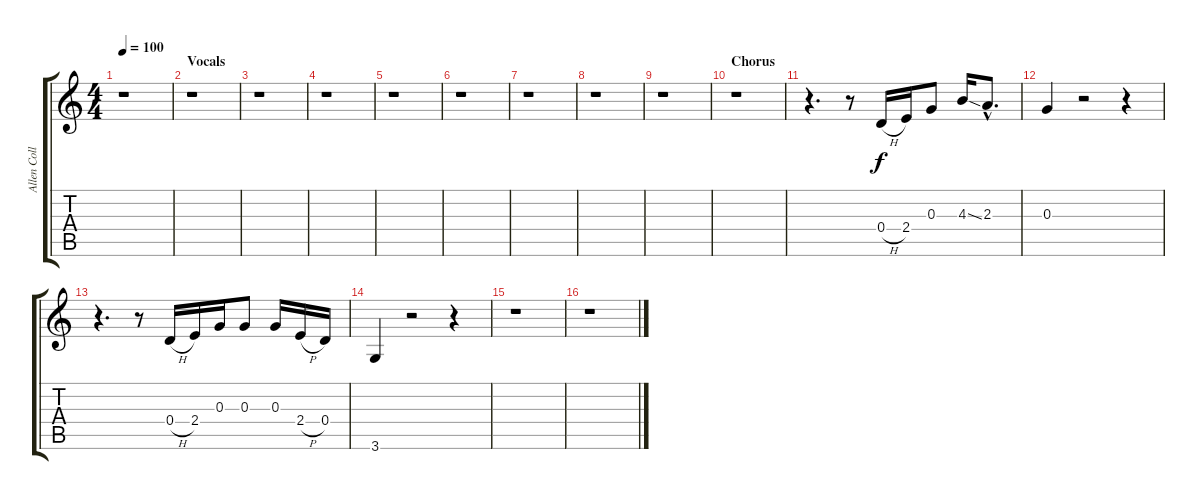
\track ("Allen Collins - Solo" "Allen Coll") {instrument distortionguitar}
\staff {score tabs}
\tuning (E4 B3 G3 D3 A2 E2) {hide}
\ts (4 4)
\tempo 100
\clef g2
\ks c
r.1{dy f} |
\section ("" "Vocals")
r.1 |
r.1 |
r.1 |
r.1 |
r.1 |
r.1 |
r.1 |
r.1 |
\section ("" "Chorus")
r.1 |
r.4{d} r.8 0.4{h}.16 2.4.16 0.3.8 4.3{ss}.16 2.3{hac}.8{d} |
0.3.4 r.2 r.4 |
r.4{d} r.8 0.4{h}.16 2.4.16 0.3.16 0.3.8 0.3.16 2.4{h}.16 0.4.16 |
3.6.4 r.2 r.4 |
r.1 |
r.1
